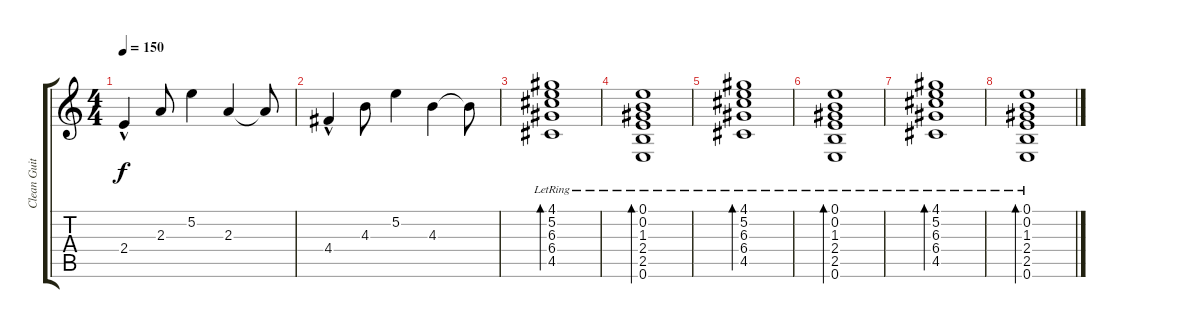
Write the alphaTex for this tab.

\track ("Clean Guitar" "Clean Guit") {instrument electricguitarclean}
\staff {score tabs}
\tuning (E4 B3 G3 D3 A2 E2) {hide}
\ts (4 4)
\tempo 150
\clef g2
\ks c
2.4{hac}.4{dy f} 2.3.8 5.2.4 2.3.4 2.3{t}.8 |
4.4{hac}.4 4.3.8 5.2.4 4.3.4 4.3{t}.8 |
(4.1{lr} 5.2{lr} 6.3{lr} 6.4{lr} 4.5{lr}).1{bd 480} |
(0.1{lr} 0.2{lr} 1.3{lr} 2.4{lr} 2.5{lr} 0.6).1{bd 480} |
(4.1{lr} 5.2{lr} 6.3{lr} 6.4{lr} 4.5{lr}).1{bd 480} |
(0.1{lr} 0.2{lr} 1.3{lr} 2.4{lr} 2.5{lr} 0.6).1{bd 480} |
(4.1{lr} 5.2{lr} 6.3{lr} 6.4{lr} 4.5{lr}).1{bd 480} |
(0.1{lr} 0.2{lr} 1.3{lr} 2.4{lr} 2.5{lr} 0.6).1{bd 480}
